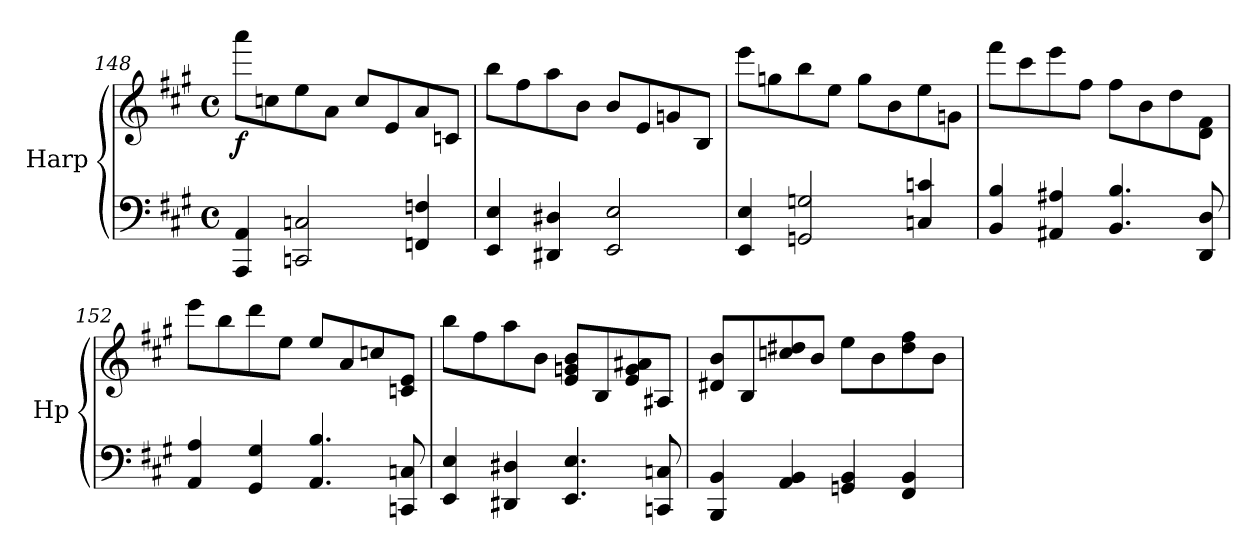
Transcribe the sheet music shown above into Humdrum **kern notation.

**kern	**kern	**dynam
*part1	*part1	*part1
*staff2	*staff1	*staff1/2
*I"Harp	*	*
*I'Hp	*	*
*clefF4	*clefG2	*
*k[f#c#g#]	*k[f#c#g#]	*
*A:	*A:	*
*M4/4	*M4/4	*
*met(c)	*met(c)	*
=148	=148	=148
!	!	!LO:DY:b
4AAA/ 4AA/	8aaa\L	f
.	8ccn\	.
2CCn/ 2Cn/	8ee\	.
.	8a\J	.
.	8cc/L	.
.	8e/	.
4FFn/ 4Fn/	8a/	.
.	8cn/J	.
=149	=149	=149
4EE/ 4E/	8bb\L	.
.	8ff#\	.
4DD#X/ 4D#X/	8aa\	.
.	8b\J	.
2EE/ 2E/	8b/L	.
.	8e/	.
.	8gn/	.
.	8B/J	.
=150	=150	=150
4EE/ 4E/	8eee\L	.
.	8ggn\	.
2GGn/ 2Gn/	8bb\	.
.	8ee\J	.
.	8gg\L	.
.	8b\	.
4Cn/ 4cn/	8ee\	.
.	8gn\J	.
!!LO:PB:g=z
=151	=151	=151
4BB/ 4B/	8fff#\L	.
.	8ccc#\	.
4AA#X/ 4A#X/	8eee\	.
.	8ff#\J	.
4.BB/ 4.B/	8ff#\L	.
.	8b\	.
.	8dd\	.
8DD/ 8D/	8d\ 8f#\J	.
=152	=152	=152
4AA/ 4A/	8eee\L	.
.	8bb\	.
4GG#/ 4G#/	8ddd\	.
.	8ee\J	.
4.AA/ 4.B/	8ee/L	.
.	8a/	.
.	8ccn/	.
8CCn/ 8Cn/	8cn/ 8e/J	.
=153	=153	=153
4EE/ 4E/	8bb\L	.
.	8ff#\	.
4DD#X/ 4D#X/	8aa\	.
.	8b\J	.
4.EE/ 4.E/	8e/ 8gn/ 8b/L	.
.	8B/	.
.	8e/ 8g/ 8a#X/	.
8CCn/ 8Cn/	8A#X/J	.
=154	=154	=154
4BBB/ 4BB/	8d#X/ 8b/L	.
.	8B/	.
4AA/ 4BB/	8ccn/ 8dd#X/	.
.	8b/J	.
4GGn/ 4BB/	8ee\L	.
.	8b\	.
4FF#/ 4BB/	8dd#\ 8ff#\	.
.	8b\J	.
=	=	=
*-	*-	*-
